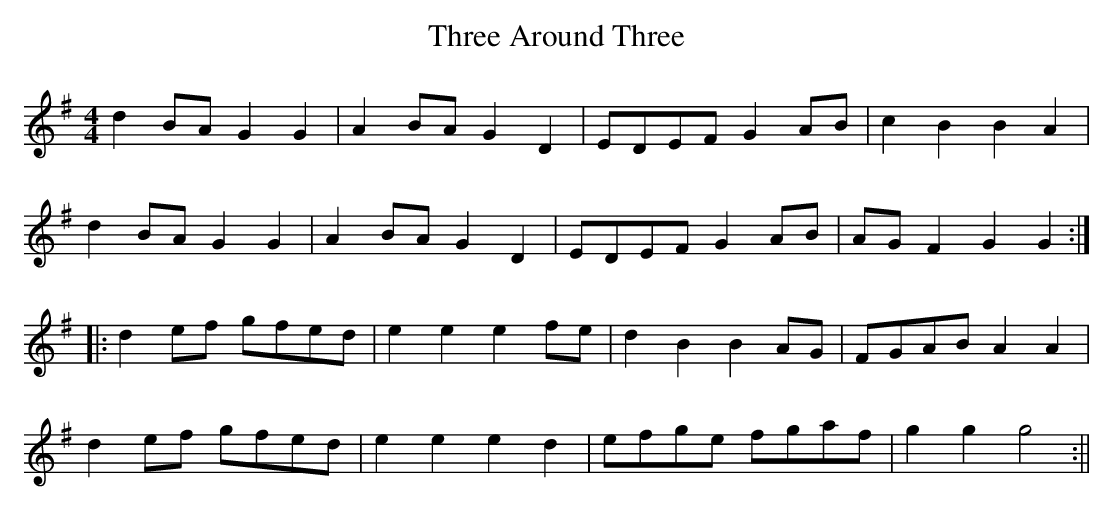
X:1
T: Three Around Three
M: 4/4
L: 1/8
K: Gmaj
d2BA G2G2 | A2BA G2D2 | EDEF G2AB | c2B2 B2A2 |
d2BA G2G2 | A2BA G2D2 | EDEF G2AB | AGF2 G2 G2:|
|: d2ef gfed | e2e2 e2 fe| d2B2 B2AG | FGAB A2 A2 |
d2ef gfed | e2e2 e2d2 |efge fgaf | g2 g2 g4 :||
